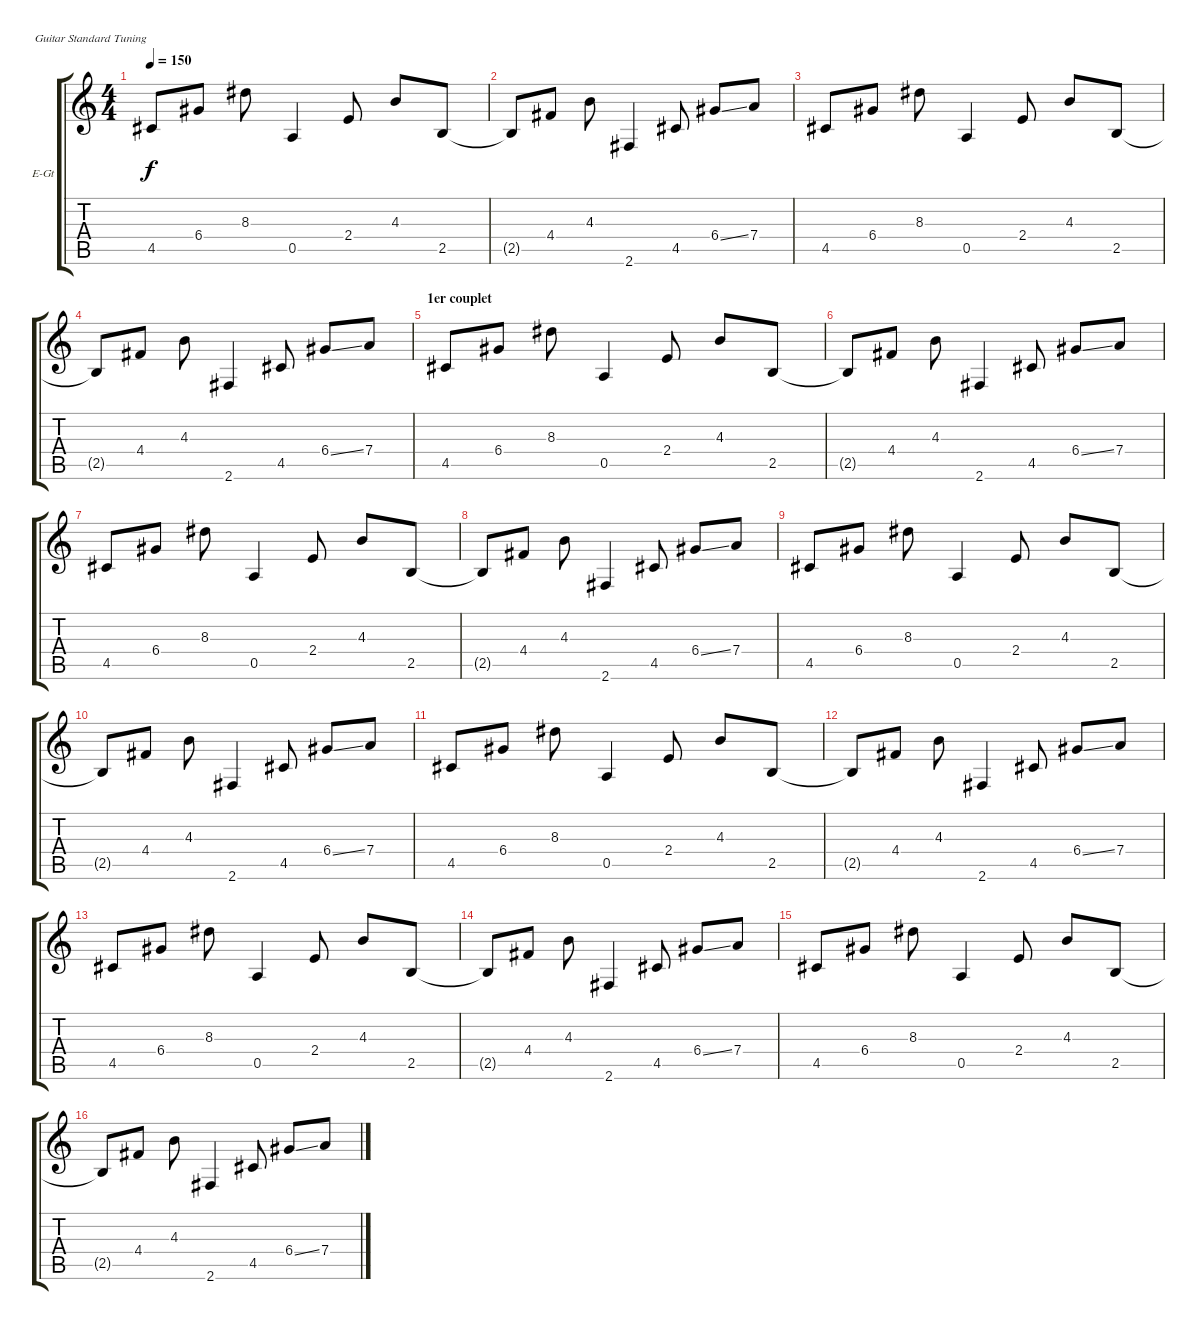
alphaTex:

\bracketExtendMode groupsimilarinstruments
\firstSystemTrackNameOrientation horizontal
\otherSystemsTrackNameOrientation horizontal
\track ("Guitare 1" "E-Gt") {instrument electricguitarclean}
\staff {score tabs}
\tuning (E4 B3 G3 D3 A2 E2)
\ts (4 4)
\tempo 150
\clef g2
\ks c
4.5.8{dy f instrument electricguitarclean} 6.4.8 8.3.8 0.5.4 2.4.8 4.3.8 2.5.8 |
2.5{t}.8 4.4.8 4.3.8 2.6.4 4.5.8 6.4{ss}.8 7.4.8 |
4.5.8 6.4.8 8.3.8 0.5.4 2.4.8 4.3.8 2.5.8 |
2.5{t}.8 4.4.8 4.3.8 2.6.4 4.5.8 6.4{ss}.8 7.4.8 |
\section ("" "1er couplet")
4.5.8 6.4.8 8.3.8 0.5.4 2.4.8 4.3.8 2.5.8 |
2.5{t}.8 4.4.8 4.3.8 2.6.4 4.5.8 6.4{ss}.8 7.4.8 |
4.5.8 6.4.8 8.3.8 0.5.4 2.4.8 4.3.8 2.5.8 |
2.5{t}.8 4.4.8 4.3.8 2.6.4 4.5.8 6.4{ss}.8 7.4.8 |
4.5.8 6.4.8 8.3.8 0.5.4 2.4.8 4.3.8 2.5.8 |
2.5{t}.8 4.4.8 4.3.8 2.6.4 4.5.8 6.4{ss}.8 7.4.8 |
4.5.8 6.4.8 8.3.8 0.5.4 2.4.8 4.3.8 2.5.8 |
2.5{t}.8 4.4.8 4.3.8 2.6.4 4.5.8 6.4{ss}.8 7.4.8 |
4.5.8 6.4.8 8.3.8 0.5.4 2.4.8 4.3.8 2.5.8 |
2.5{t}.8 4.4.8 4.3.8 2.6.4 4.5.8 6.4{ss}.8 7.4.8 |
4.5.8 6.4.8 8.3.8 0.5.4 2.4.8 4.3.8 2.5.8 |
2.5{t}.8 4.4.8 4.3.8 2.6.4 4.5.8 6.4{ss}.8 7.4.8
